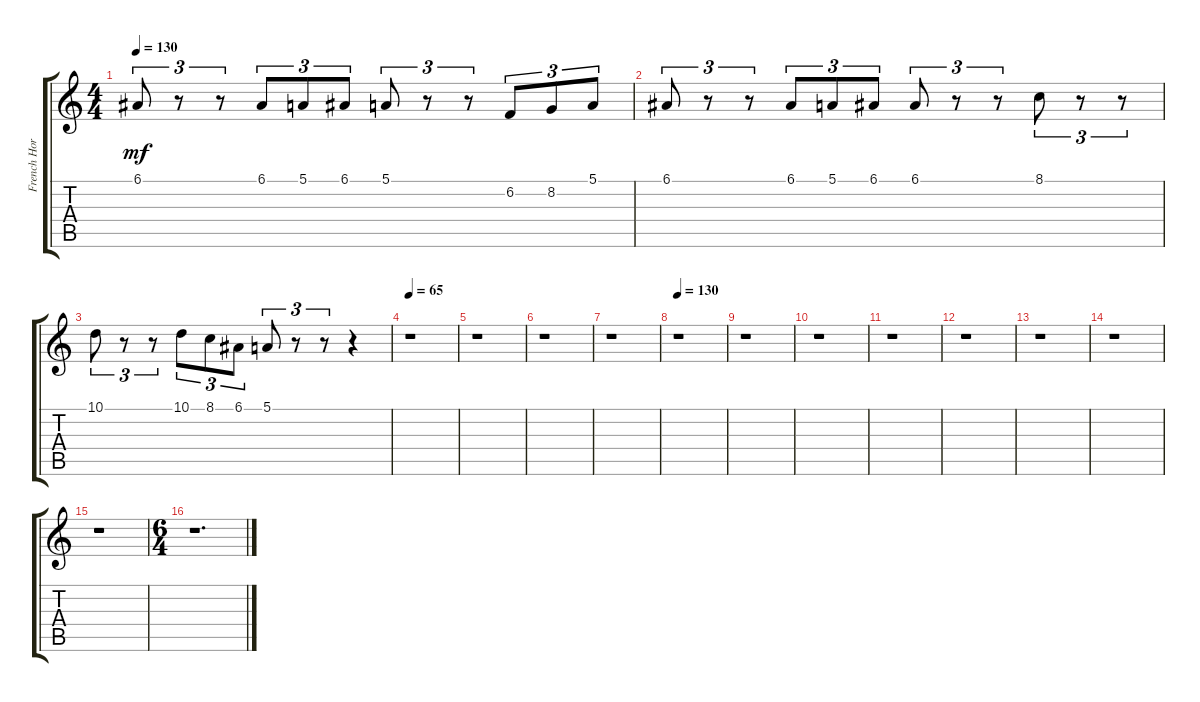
\track ("French Horn I (left)" "French Hor") {instrument frenchhorn}
\staff {score tabs}
\tuning (E4 B3 G3 D3 A2 E2) {hide}
\ts (4 4)
\tempo 130
\clef g2
\ks c
6.1.8{tu (3 2) dy mf} r.8{tu (3 2)} r.8{tu (3 2)} 6.1.8{tu (3 2)} 5.1.8{tu (3 2)} 6.1.8{tu (3 2)} 5.1.8{tu (3 2)} r.8{tu (3 2)} r.8{tu (3 2)} 6.2.8{tu (3 2)} 8.2.8{tu (3 2)} 5.1.8{tu (3 2)} |
6.1.8{tu (3 2)} r.8{tu (3 2)} r.8{tu (3 2)} 6.1.8{tu (3 2)} 5.1.8{tu (3 2)} 6.1.8{tu (3 2)} 6.1.8{tu (3 2)} r.8{tu (3 2)} r.8{tu (3 2)} 8.1.8{tu (3 2)} r.8{tu (3 2)} r.8{tu (3 2)} |
10.1.8{tu (3 2)} r.8{tu (3 2)} r.8{tu (3 2)} 10.1.8{tu (3 2)} 8.1.8{tu (3 2)} 6.1.8{tu (3 2)} 5.1.8{tu (3 2)} r.8{tu (3 2)} r.8{tu (3 2)} r.4 |
\tempo 65
r.1 |
r.1 |
r.1 |
r.1 |
\tempo 130
r.1 |
r.1 |
r.1 |
r.1 |
r.1 |
r.1 |
r.1 |
r.1 |
\ts (6 4)
r.1{d}
